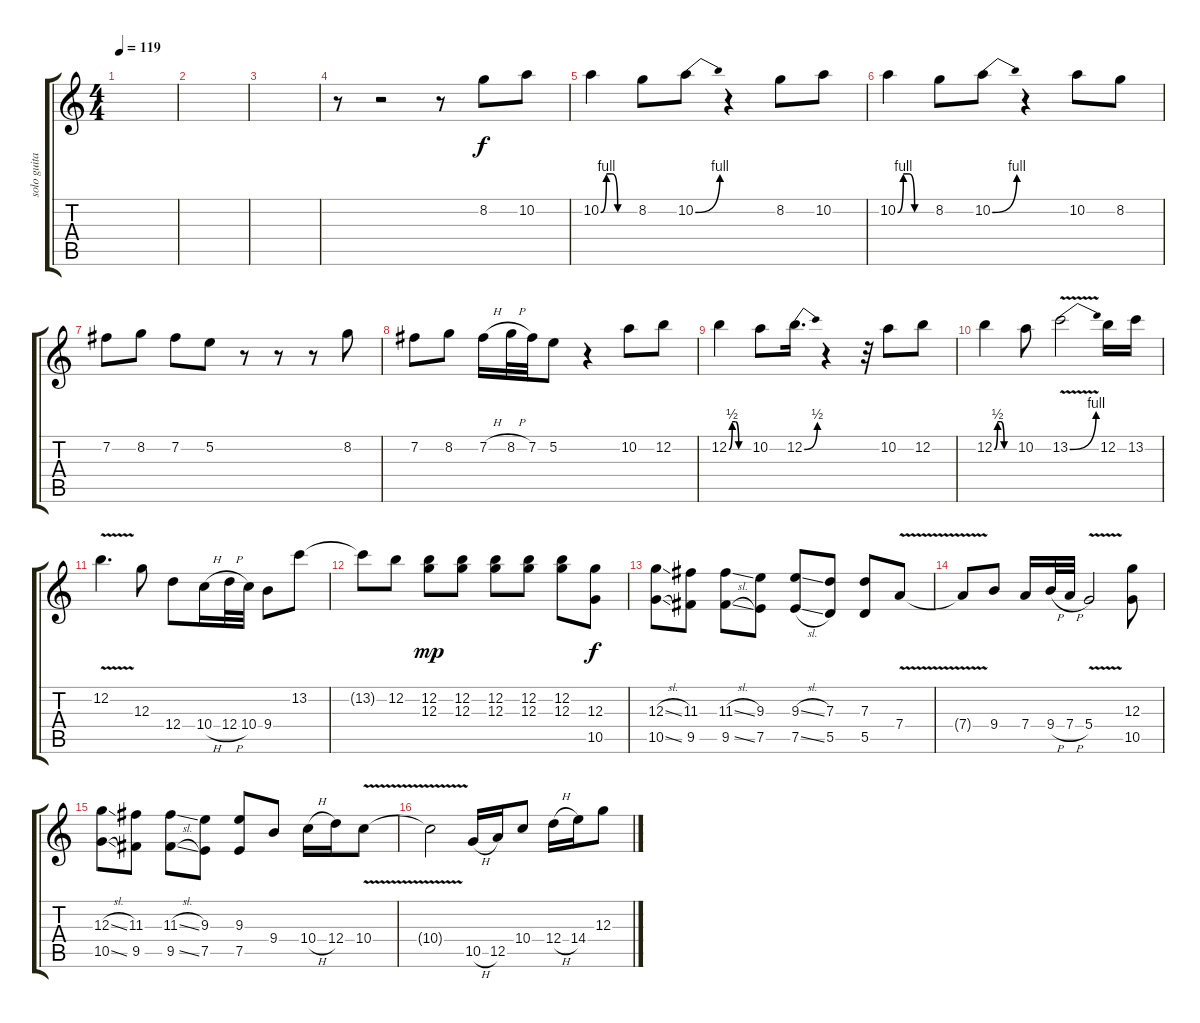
\track ("solo guitar" "solo guita") {instrument distortionguitar}
\staff {score tabs}
\tuning (E4 B3 G3 D3 A2 E2) {hide}
\ts (4 4)
\tempo 119
\clef g2
\ks c
|
|
|
r.8 r.2 r.8 8.2.8 10.2.8 |
10.2{be (custom 0 0 10 4 20 4 30 0 60 0)}.4 8.2.8 10.2{be (bend 0 0 60 4)}.8 r.4 8.2.8 10.2.8 |
10.2{be (custom 0 0 10 4 20 4 30 0 60 0)}.4 8.2.8 10.2{be (bend 0 0 60 4)}.8 r.4 10.2.8 8.2.8 |
7.2.8 8.2.8 7.2.8 5.2.8 r.8 r.8 r.8 8.2.8 |
7.2.8 8.2.8 7.2{h}.16 8.2{h}.32 7.2.32 5.2.8 r.4 10.2.8 12.2.8 |
12.2{be (custom 0 0 10 2 20 2 30 0 60 0)}.4 10.2.8 12.2{be (bend 0 0 60 2)}.16{d} r.4 r.32 10.2.8 12.2.8 |
12.2{be (custom 0 0 10 2 20 2 30 0 60 0)}.4 10.2.8 13.2{be (bend 0 0 60 4) v}.2 12.2.16 13.2.16 |
12.2{v}.4{d} 12.3.8 12.4.8 10.4{h}.16 12.4{h}.32 10.4.32 9.4.8 13.2.8 |
13.2{t}.8 12.2.8 (12.2 12.3).8{dy mp} (12.2 12.3).8 (12.2 12.3).8 (12.2 12.3).8 (12.2 12.3).8 (12.3 10.5).8{dy f} |
(12.3{sl} 10.5{sl}).8 (11.3 9.5).8 (11.3{sl} 9.5{sl}).8 (9.3 7.5).8 (9.3{sl} 7.5{sl}).8 (7.3 5.5).8 (7.3 5.5).8 7.4{v}.8 |
7.4{t}.8 9.4.8 7.4.16 9.4{h}.32 7.4{h}.32 5.4{v}.2 (12.3 10.5).8 |
(12.3{sl} 10.5{sl}).8 (11.3 9.5).8 (11.3{sl} 9.5{sl}).8 (9.3 7.5).8 (9.3 7.5).8 9.4.8 10.4{h}.16 12.4.16 10.4{v}.8 |
10.4{t}.2 10.5{h}.16 12.5.16 10.4.8 12.4{h}.16 14.4.16 12.3.8
